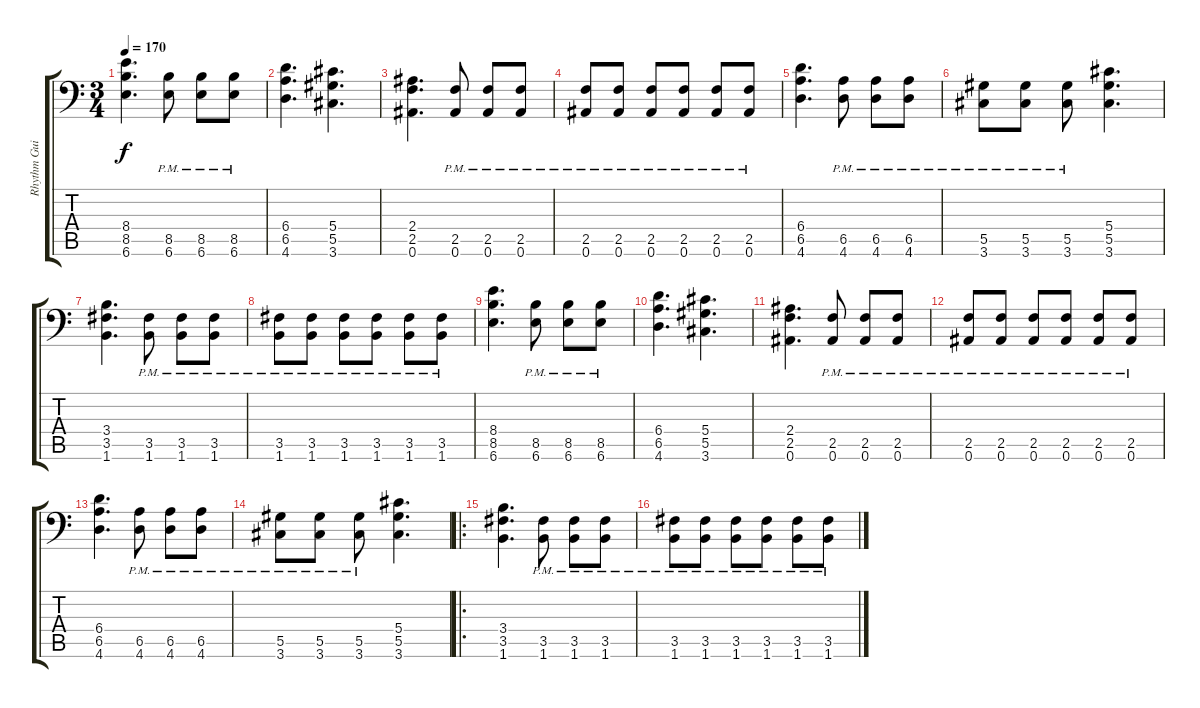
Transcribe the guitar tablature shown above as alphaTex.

\track ("Rhythm Guitar 1" "Rhythm Gui") {instrument distortionguitar}
\staff {score tabs}
\tuning (Bb3 F3 Db3 Ab2 Eb2 Bb1) {hide}
\ts (3 4)
\tempo 170
\clef f4
\ks c
(8.4 8.5 6.6).4{d dy f} (8.5{pm} 6.6{pm}).8 (8.5{pm} 6.6{pm}).8 (8.5{pm} 6.6{pm}).8 |
(6.4 6.5 4.6).4{d} (5.4 5.5 3.6).4{d} |
(2.4 2.5 0.6).4{d} (2.5{pm} 0.6{pm}).8 (2.5{pm} 0.6{pm}).8 (2.5{pm} 0.6{pm}).8 |
(2.5{pm} 0.6{pm}).8 (2.5{pm} 0.6{pm}).8 (2.5{pm} 0.6{pm}).8 (2.5{pm} 0.6{pm}).8 (2.5{pm} 0.6{pm}).8 (2.5{pm} 0.6{pm}).8 |
(6.4 6.5 4.6).4{d} (6.5{pm} 4.6{pm}).8 (6.5{pm} 4.6{pm}).8 (6.5{pm} 4.6{pm}).8 |
(5.5{pm} 3.6{pm}).8 (5.5{pm} 3.6{pm}).8 (5.5{pm} 3.6{pm}).8 (5.4 5.5 3.6).4{d} |
(3.4 3.5 1.6).4{d} (3.5{pm} 1.6{pm}).8 (3.5{pm} 1.6{pm}).8 (3.5{pm} 1.6{pm}).8 |
(3.5{pm} 1.6{pm}).8 (3.5{pm} 1.6{pm}).8 (3.5{pm} 1.6{pm}).8 (3.5{pm} 1.6{pm}).8 (3.5{pm} 1.6{pm}).8 (3.5{pm} 1.6{pm}).8 |
(8.4 8.5 6.6).4{d} (8.5{pm} 6.6{pm}).8 (8.5{pm} 6.6{pm}).8 (8.5{pm} 6.6{pm}).8 |
(6.4 6.5 4.6).4{d} (5.4 5.5 3.6).4{d} |
(2.4 2.5 0.6).4{d} (2.5{pm} 0.6{pm}).8 (2.5{pm} 0.6{pm}).8 (2.5{pm} 0.6{pm}).8 |
(2.5{pm} 0.6{pm}).8 (2.5{pm} 0.6{pm}).8 (2.5{pm} 0.6{pm}).8 (2.5{pm} 0.6{pm}).8 (2.5{pm} 0.6{pm}).8 (2.5{pm} 0.6{pm}).8 |
(6.4 6.5 4.6).4{d} (6.5{pm} 4.6{pm}).8 (6.5{pm} 4.6{pm}).8 (6.5{pm} 4.6{pm}).8 |
(5.5{pm} 3.6{pm}).8 (5.5{pm} 3.6{pm}).8 (5.5{pm} 3.6{pm}).8 (5.4 5.5 3.6).4{d} |
\ro
(3.4 3.5 1.6).4{d} (3.5{pm} 1.6{pm}).8 (3.5{pm} 1.6{pm}).8 (3.5{pm} 1.6{pm}).8 |
(3.5{pm} 1.6{pm}).8 (3.5{pm} 1.6{pm}).8 (3.5{pm} 1.6{pm}).8 (3.5{pm} 1.6{pm}).8 (3.5{pm} 1.6{pm}).8 (3.5{pm} 1.6{pm}).8
